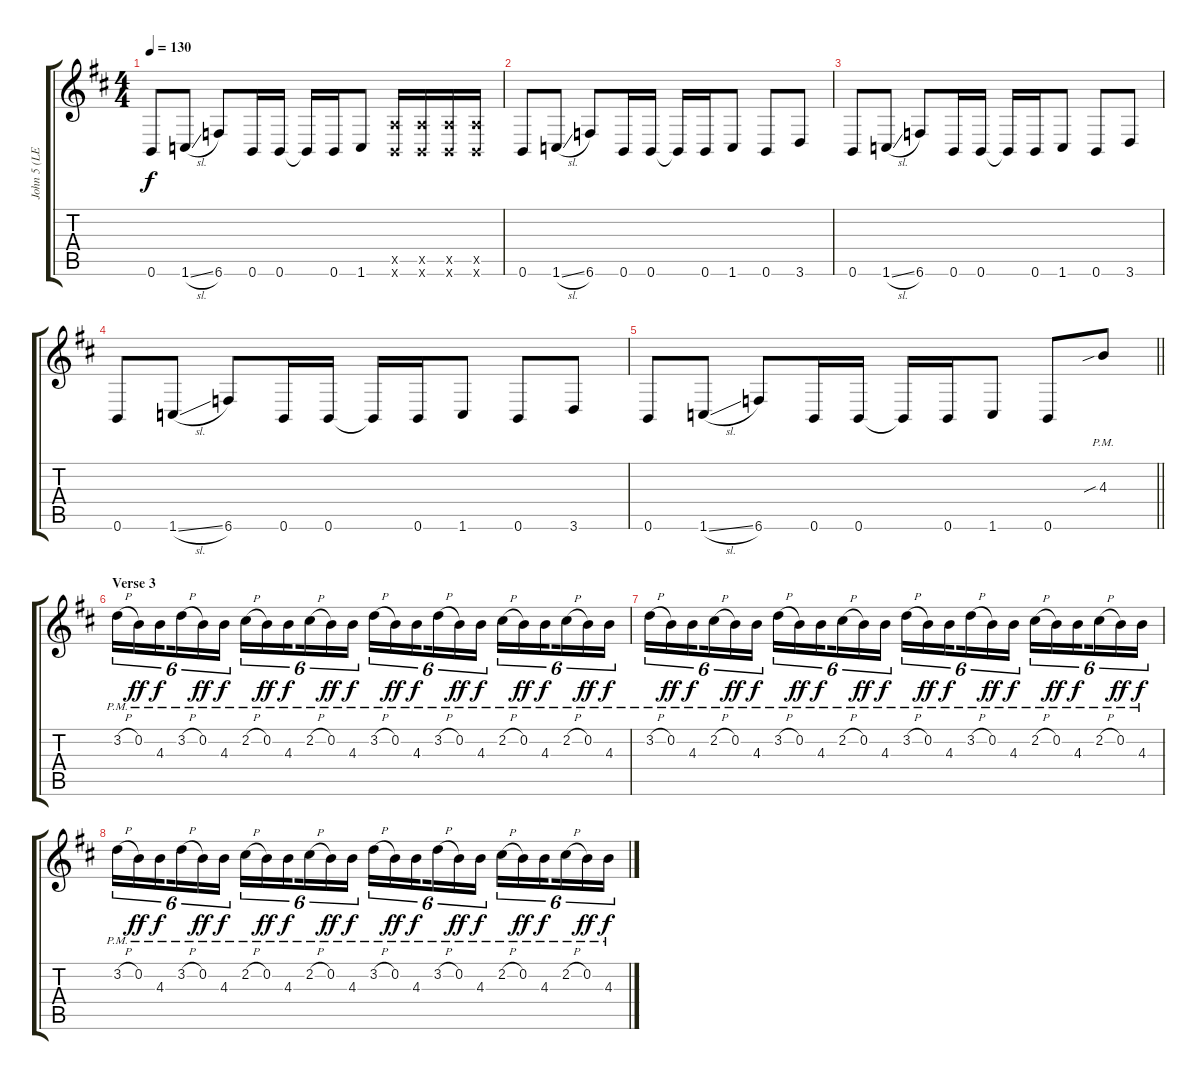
\track ("John 5 (LEAD)" "John 5 (LE") {instrument overdrivenguitar}
\staff {score tabs}
\tuning (E4 B3 G3 D3 A2 B1) {hide}
\ts (4 4)
\tempo 130
\clef g2
\ks d
0.6.8{dy f} 1.6{sl}.8 6.6.8 0.6.16 0.6.16 0.6{t}.16 0.6.16 1.6.8 (0.5{x} 0.6{x}).16 (0.5{x} 0.6{x}).16 (0.5{x} 0.6{x}).16 (0.5{x} 0.6{x}).16 |
0.6.8 1.6{sl}.8 6.6.8 0.6.16 0.6.16 0.6{t}.16 0.6.16 1.6.8 0.6.8 3.6.8 |
0.6.8 1.6{sl}.8 6.6.8 0.6.16 0.6.16 0.6{t}.16 0.6.16 1.6.8 0.6.8 3.6.8 |
0.6.8 1.6{sl}.8 6.6.8 0.6.16 0.6.16 0.6{t}.16 0.6.16 1.6.8 0.6.8 3.6.8 |
\barLineRight lightlight
0.6.8 1.6{sl}.8 6.6.8 0.6.16 0.6.16 0.6{t}.16 0.6.16 1.6.8 0.6.8 4.3{sib pm}.8 |
\section ("" "Verse 3")
3.2{h pm}.16{tu (6 4) balance 8} 0.2{pm}.16{tu (6 4) dy ff} 4.3{pm}.16{tu (6 4) dy f beam splitsecondary} 3.2{h pm}.16{tu (6 4)} 0.2{pm}.16{tu (6 4) dy ff} 4.3{pm}.16{tu (6 4) dy f} 2.2{h pm}.16{tu (6 4)} 0.2{pm}.16{tu (6 4) dy ff} 4.3{pm}.16{tu (6 4) dy f beam splitsecondary} 2.2{h pm}.16{tu (6 4)} 0.2{pm}.16{tu (6 4) dy ff} 4.3{pm}.16{tu (6 4) dy f} 3.2{h pm}.16{tu (6 4)} 0.2{pm}.16{tu (6 4) dy ff} 4.3{pm}.16{tu (6 4) dy f beam splitsecondary} 3.2{h pm}.16{tu (6 4)} 0.2{pm}.16{tu (6 4) dy ff} 4.3{pm}.16{tu (6 4) dy f} 2.2{h pm}.16{tu (6 4)} 0.2{pm}.16{tu (6 4) dy ff} 4.3{pm}.16{tu (6 4) dy f beam splitsecondary} 2.2{h pm}.16{tu (6 4)} 0.2{pm}.16{tu (6 4) dy ff} 4.3{pm}.16{tu (6 4) dy f} |
3.2{h pm}.16{tu (6 4)} 0.2{pm}.16{tu (6 4) dy ff} 4.3{pm}.16{tu (6 4) dy f beam splitsecondary} 2.2{h pm}.16{tu (6 4)} 0.2{pm}.16{tu (6 4) dy ff} 4.3{pm}.16{tu (6 4) dy f} 3.2{h pm}.16{tu (6 4)} 0.2{pm}.16{tu (6 4) dy ff} 4.3{pm}.16{tu (6 4) dy f beam splitsecondary} 2.2{h pm}.16{tu (6 4)} 0.2{pm}.16{tu (6 4) dy ff} 4.3{pm}.16{tu (6 4) dy f} 3.2{h pm}.16{tu (6 4)} 0.2{pm}.16{tu (6 4) dy ff} 4.3{pm}.16{tu (6 4) dy f beam splitsecondary} 3.2{h pm}.16{tu (6 4)} 0.2{pm}.16{tu (6 4) dy ff} 4.3{pm}.16{tu (6 4) dy f} 2.2{h pm}.16{tu (6 4)} 0.2{pm}.16{tu (6 4) dy ff} 4.3{pm}.16{tu (6 4) dy f beam splitsecondary} 2.2{h pm}.16{tu (6 4)} 0.2{pm}.16{tu (6 4) dy ff} 4.3{pm}.16{tu (6 4) dy f} |
3.2{h pm}.16{tu (6 4)} 0.2{pm}.16{tu (6 4) dy ff} 4.3{pm}.16{tu (6 4) dy f beam splitsecondary} 3.2{h pm}.16{tu (6 4)} 0.2{pm}.16{tu (6 4) dy ff} 4.3{pm}.16{tu (6 4) dy f} 2.2{h pm}.16{tu (6 4)} 0.2{pm}.16{tu (6 4) dy ff} 4.3{pm}.16{tu (6 4) dy f beam splitsecondary} 2.2{h pm}.16{tu (6 4)} 0.2{pm}.16{tu (6 4) dy ff} 4.3{pm}.16{tu (6 4) dy f} 3.2{h pm}.16{tu (6 4)} 0.2{pm}.16{tu (6 4) dy ff} 4.3{pm}.16{tu (6 4) dy f beam splitsecondary} 3.2{h pm}.16{tu (6 4)} 0.2{pm}.16{tu (6 4) dy ff} 4.3{pm}.16{tu (6 4) dy f} 2.2{h pm}.16{tu (6 4)} 0.2{pm}.16{tu (6 4) dy ff} 4.3{pm}.16{tu (6 4) dy f beam splitsecondary} 2.2{h pm}.16{tu (6 4)} 0.2{pm}.16{tu (6 4) dy ff} 4.3{pm}.16{tu (6 4) dy f}
